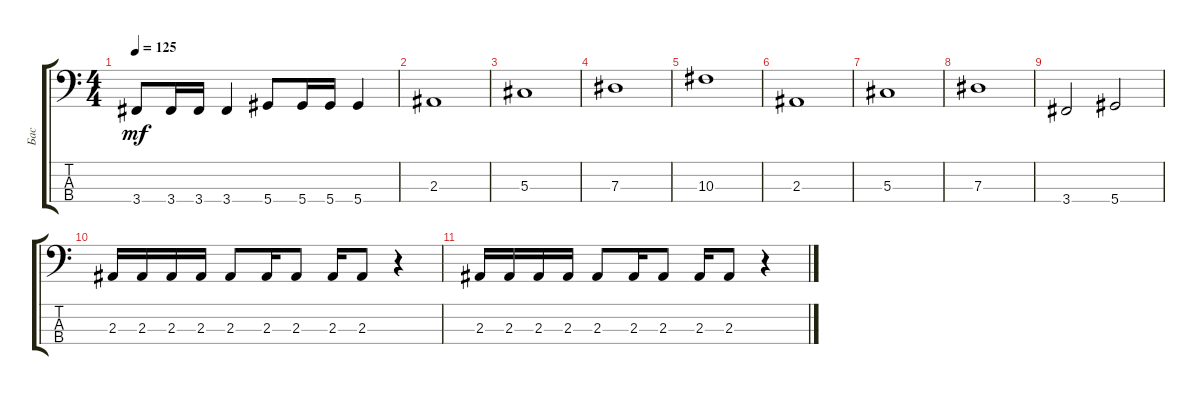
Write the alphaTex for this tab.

\track ("Бас" "Бас") {instrument electricbassfinger}
\staff {score tabs}
\tuning (Gb2 Db2 Ab1 Eb1) {hide}
\ts (4 4)
\tempo 125
\clef f4
\ks c
3.4.8{dy mf} 3.4.16 3.4.16 3.4.4 5.4.8 5.4.16 5.4.16 5.4.4 |
2.3.1 |
5.3.1 |
7.3.1 |
10.3.1 |
2.3.1 |
5.3.1 |
7.3.1 |
3.4.2 5.4.2 |
2.3.16 2.3.16 2.3.16 2.3.16 2.3.8 2.3.16 2.3.8 2.3.16 2.3.8 r.4 |
2.3.16 2.3.16 2.3.16 2.3.16 2.3.8 2.3.16 2.3.8 2.3.16 2.3.8 r.4
